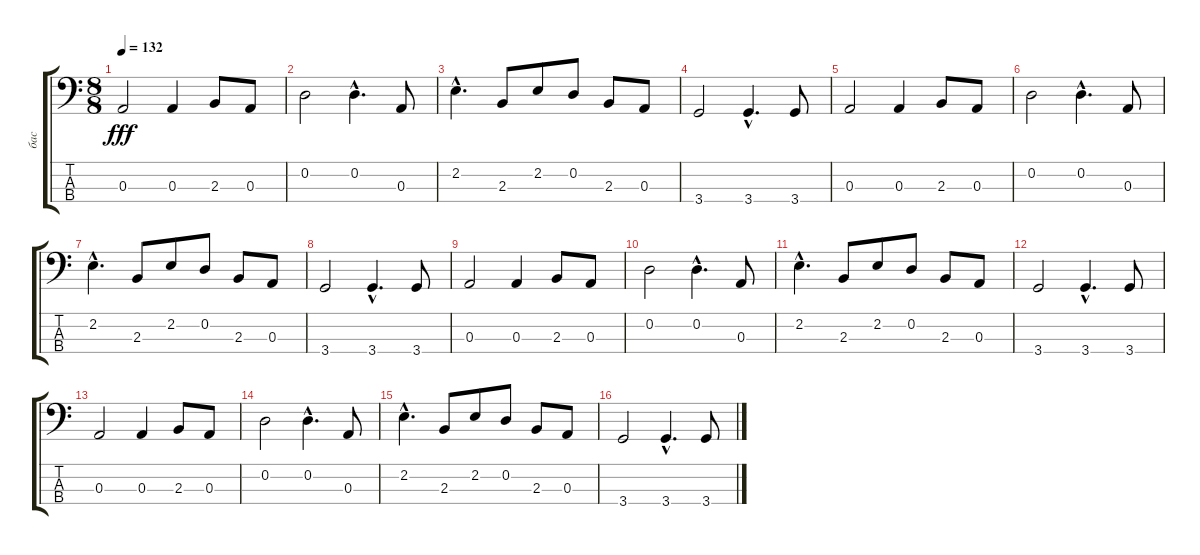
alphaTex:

\track ("бас" "бас") {instrument fretlessbass}
\staff {score tabs}
\tuning (G2 D2 A1 E1) {hide}
\ts (8 8)
\tempo 132
\clef f4
\ks c
0.3.2{dy fff} 0.3.4 2.3.8 0.3.8 |
0.2.2 0.2{hac}.4{d} 0.3.8 |
2.2{hac}.4{d} 2.3.8 2.2.8 0.2.8 2.3.8 0.3.8 |
3.4.2 3.4{hac}.4{d} 3.4.8 |
0.3.2 0.3.4 2.3.8 0.3.8 |
0.2.2 0.2{hac}.4{d} 0.3.8 |
2.2{hac}.4{d} 2.3.8 2.2.8 0.2.8 2.3.8 0.3.8 |
3.4.2 3.4{hac}.4{d} 3.4.8 |
0.3.2 0.3.4 2.3.8 0.3.8 |
0.2.2 0.2{hac}.4{d volume 16} 0.3.8 |
2.2{hac}.4{d} 2.3.8{volume 15} 2.2.8{volume 15} 0.2.8{volume 15} 2.3.8{volume 15} 0.3.8{volume 15} |
3.4.2{volume 14} 3.4{hac}.4{d volume 14} 3.4.8{volume 13} |
0.3.2{volume 12} 0.3.4{volume 11} 2.3.8{volume 10} 0.3.8{volume 10} |
0.2.2{volume 10} 0.2{hac}.4{d volume 9} 0.3.8{volume 8} |
2.2{hac}.4{d volume 8} 2.3.8{volume 6} 2.2.8{volume 6} 0.2.8{volume 6} 2.3.8{volume 5} 0.3.8{volume 5} |
3.4.2{volume 5} 3.4{hac}.4{d volume 4} 3.4.8{volume 4}
